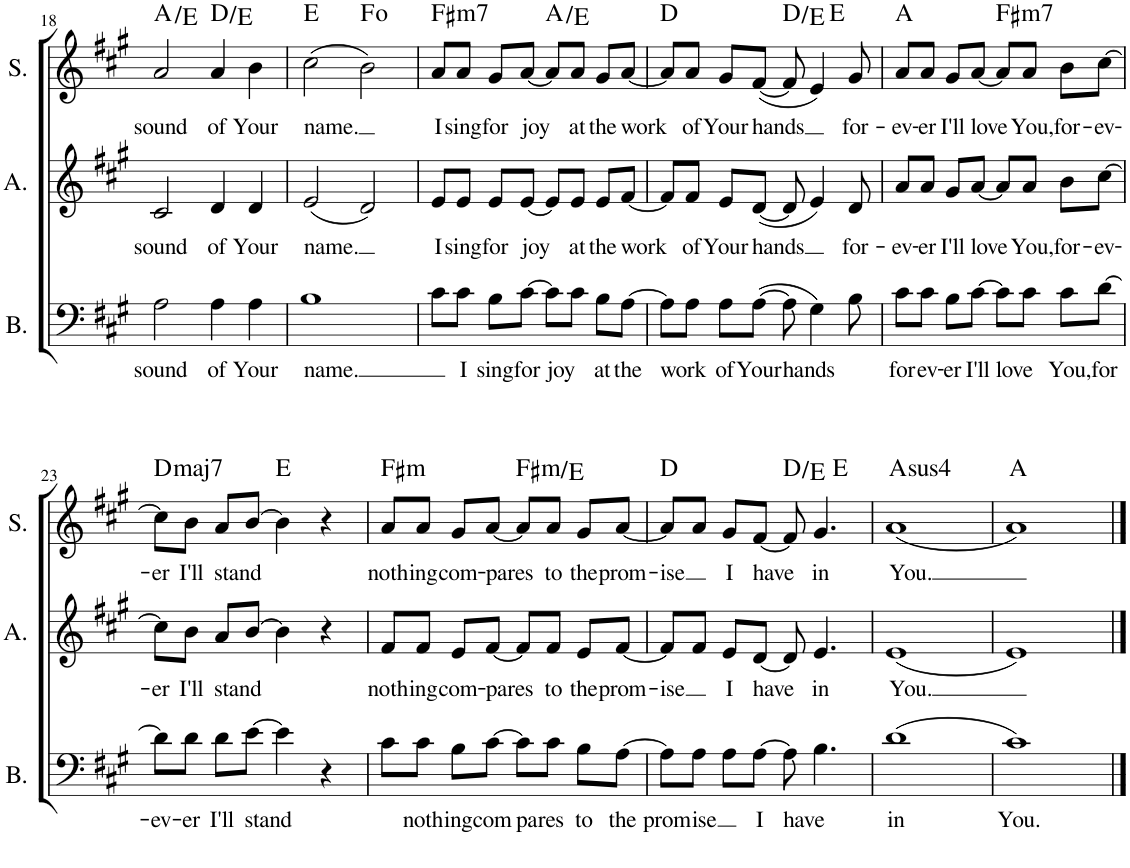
**kern	**text	**kern	**text	**kern	**text	**harte
*part3	*part3	*part2	*part2	*part1	*part1	*part1
*staff3	*staff3	*staff2	*staff2	*staff1	*staff1	*
*I"Bass	*	*I"Alto	*	*I"Solo/Sopran	*	*
*I'B.	*	*I'A.	*	*I'S.	*	*
!!LO:PB:g=z
*clefF4	*	*clefG2	*	*clefG2	*	*
*k[f#c#g#]	*	*k[f#c#g#]	*	*k[f#c#g#]	*	*
*M4/4	*	*M4/4	*	*M4/4	*	*
=18	=18	=18	=18	=18	=18	=18
!	!LO:LY:b	!	!LO:LY:b	!	!LO:LY:b	!
2A\	sound	2c#/	sound	2a/	sound	A:maj/5
!	!LO:LY:b	!	!LO:LY:b	!	!LO:LY:b	!
4A\	of	4d/	of	4a/	of	D:maj/2
!	!LO:LY:b	!	!LO:LY:b	!	!LO:LY:b	!
4A\	Your	4d/	Your	4b\	Your	.
=19	=19	=19	=19	=19	=19	=19
!	!LO:LY:b	!	!LO:LY:b	!	!LO:LY:b	!
1B	name.	(2e/	name.	(2cc#\	name.	E:maj
.	.	2d/)	.	2b\)	.	F:dim
=20	=20	=20	=20	=20	=20	=20
!	!	!	!LO:LY:b	!	!LO:LY:b	!LO:H:kt=m7
8c#\L	.	8e/L	I	8a/L	I	F#:min7
!	!LO:LY:b	!	!LO:LY:b	!	!LO:LY:b	!
8c#\J	I	8e/J	sing	8a/J	sing	.
!	!LO:LY:b	!	!LO:LY:b	!	!LO:LY:b	!
8B\L	sing	8e/L	for	8g#/L	for	.
!	!LO:LY:b	!	!LO:LY:b	!	!LO:LY:b	!
[8c#\J	for	[8e/J	joy	[8a/J	joy	.
!	!LO:LY:b	!	!	!	!	!
8c#\L]	joy	8e/L]	.	8a/L]	.	A:maj/5
!	!	!	!LO:LY:b	!	!LO:LY:b	!
8c#\J	.	8e/J	at	8a/J	at	.
!	!LO:LY:b	!	!LO:LY:b	!	!LO:LY:b	!
8B\L	at	8e/L	the	8g#/L	the	.
!	!LO:LY:b	!	!LO:LY:b	!	!LO:LY:b	!
[8A\J	the	[8f#/J	work	[8a/J	work	.
=21	=21	=21	=21	=21	=21	=21
!	!LO:LY:b	!	!	!	!	!
*	*	*	*	*^	*	*
8A\L]	work	8f#/L]	.	8a/L]	2.ryy	.	D:maj
!	!	!	!LO:LY:b	!	!	!LO:LY:b	!
8A\J	.	8f#/J	of	8a/J	.	of	.
!	!LO:LY:b	!	!LO:LY:b	!	!	!LO:LY:b	!
8A\L	of	8e/L	Your	8g#/L	.	Your	.
!	!LO:LY:b	!	!LO:LY:b	!	!	!LO:LY:b	!
([8A\J	Your	([8d/J	hands	([8f#/J	.	hands	.
!	!LO:LY:b	!	!	!	!	!	!
8A\]	hands	8d/]	.	8f#/]	.	.	D:maj/2
4G#\)	.	4e/)	.	4e/)	.	.	.
.	.	.	.	.	4ryy	.	E:maj
!	!	!	!LO:LY:b	!	!	!LO:LY:b	!
8B\	.	8d/	for-	8g#/	.	for-	.
=22	=22	=22	=22	=22	=22	=22	=22
!	!LO:LY:b	!	!LO:LY:b	!	!	!LO:LY:b	!
*	*	*	*	*v	*v	*	*
8c#\L	for-	8a/L	-ev-	8a/L	-ev-	A:maj
!	!LO:LY:b	!	!LO:LY:b	!	!LO:LY:b	!
8c#\J	-ev-	8a/J	-er	8a/J	-er	.
!	!LO:LY:b	!	!LO:LY:b	!	!LO:LY:b	!
8B\L	-er	8g#/L	I'll	8g#/L	I'll	.
!	!LO:LY:b	!	!LO:LY:b	!	!LO:LY:b	!
[8c#\J	I'll	[8a/J	love	[8a/J	love	.
!	!LO:LY:b	!	!	!	!	!LO:H:kt=m7
8c#\L]	love	8a/L]	.	8a/L]	.	F#:min7
!	!	!	!LO:LY:b	!	!LO:LY:b	!
8c#\J	.	8a/J	You,	8a/J	You,	.
!	!LO:LY:b	!	!LO:LY:b	!	!LO:LY:b	!
8c#\L	You,	8b\L	for-	8b\L	for-	.
!	!LO:LY:b	!	!LO:LY:b	!	!LO:LY:b	!
[8d\J	for-	[8cc#\J	-ev-	[8cc#\J	-ev-	.
!!LO:LB:g=z
=23	=23	=23	=23	=23	=23	=23
!	!LO:LY:b	!	!LO:LY:b	!	!LO:LY:b	!LO:H:kt=maj7
8d\L]	-ev-	8cc#\L]	-er	8cc#\L]	-er	D:maj7
!	!LO:LY:b	!	!LO:LY:b	!	!LO:LY:b	!
8d\J	-er	8b\J	I'll	8b\J	I'll	.
!	!LO:LY:b	!	!LO:LY:b	!	!LO:LY:b	!
8d\L	I'll	8a/L	stand	8a/L	stand	.
!	!LO:LY:b	!	!	!	!	!
[8e\J	stand	[8b/J	.	[8b/J	.	.
4e\]	.	4b\]	.	4b\]	.	E:maj
4r	.	4r	.	4r	.	.
=24	=24	=24	=24	=24	=24	=24
!	!	!	!LO:LY:b	!	!LO:LY:b	!LO:H:kt=m
8c#\L	.	8f#/L	noth-	8a/L	noth-	F#:min
!	!LO:LY:b	!	!LO:LY:b	!	!LO:LY:b	!
8c#\J	noth-	8f#/J	-ing	8a/J	-ing	.
!	!LO:LY:b	!	!LO:LY:b	!	!LO:LY:b	!
8B\L	-ing	8e/L	com-	8g#/L	com-	.
!	!LO:LY:b	!	!LO:LY:b	!	!LO:LY:b	!
[8c#\J	com-	[8f#/J	-pares	[8a/J	-pares	.
!	!LO:LY:b	!	!	!	!	!LO:H:kt=m
8c#\L]	-pares	8f#/L]	.	8a/L]	.	F#:min/b7
!	!	!	!LO:LY:b	!	!LO:LY:b	!
8c#\J	.	8f#/J	to	8a/J	to	.
!	!LO:LY:b	!	!LO:LY:b	!	!LO:LY:b	!
8B\L	to	8e/L	the	8g#/L	the	.
!	!LO:LY:b	!	!LO:LY:b	!	!LO:LY:b	!
[8A\J	the	[8f#/J	prom-	[8a/J	prom-	.
=25	=25	=25	=25	=25	=25	=25
!	!LO:LY:b	!	!LO:LY:b	!	!LO:LY:b	!
*	*	*	*	*^	*	*
8A\L]	prom-	8f#/L]	-ise	8a/L]	2.ryy	-ise	D:maj
!	!LO:LY:b	!	!	!	!	!	!
8A\J	-ise	8f#/J	.	8a/J	.	.	.
!	!	!	!LO:LY:b	!	!	!LO:LY:b	!
8A\L	.	8e/L	I	8g#/L	.	I	.
!	!LO:LY:b	!	!LO:LY:b	!	!	!LO:LY:b	!
[8A\J	I	[8d/J	have	[8f#/J	.	have	.
!	!LO:LY:b	!	!	!	!	!	!
8A\]	have	8d/]	.	8f#/]	.	.	D:maj/2
!	!	!	!LO:LY:b	!	!	!LO:LY:b	!
4.B\	.	4.e/	in	4.g#/	.	in	.
.	.	.	.	.	4ryy	.	E:maj
=26	=26	=26	=26	=26	=26	=26	=26
!	!LO:LY:b	!	!LO:LY:b	!	!	!LO:LY:b	!LO:H:kt=4
*	*	*	*	*v	*v	*	*
(1d	in	(1e	You.	(1a	You.	A:sus4
=27	=27	=27	=27	=27	=27	=27
!	!LO:LY:b	!	!	!	!	!
1c#)	You.	1e)	.	1a)	.	A:maj
==	==	==	==	==	==	==
*-	*-	*-	*-	*-	*-	*-
